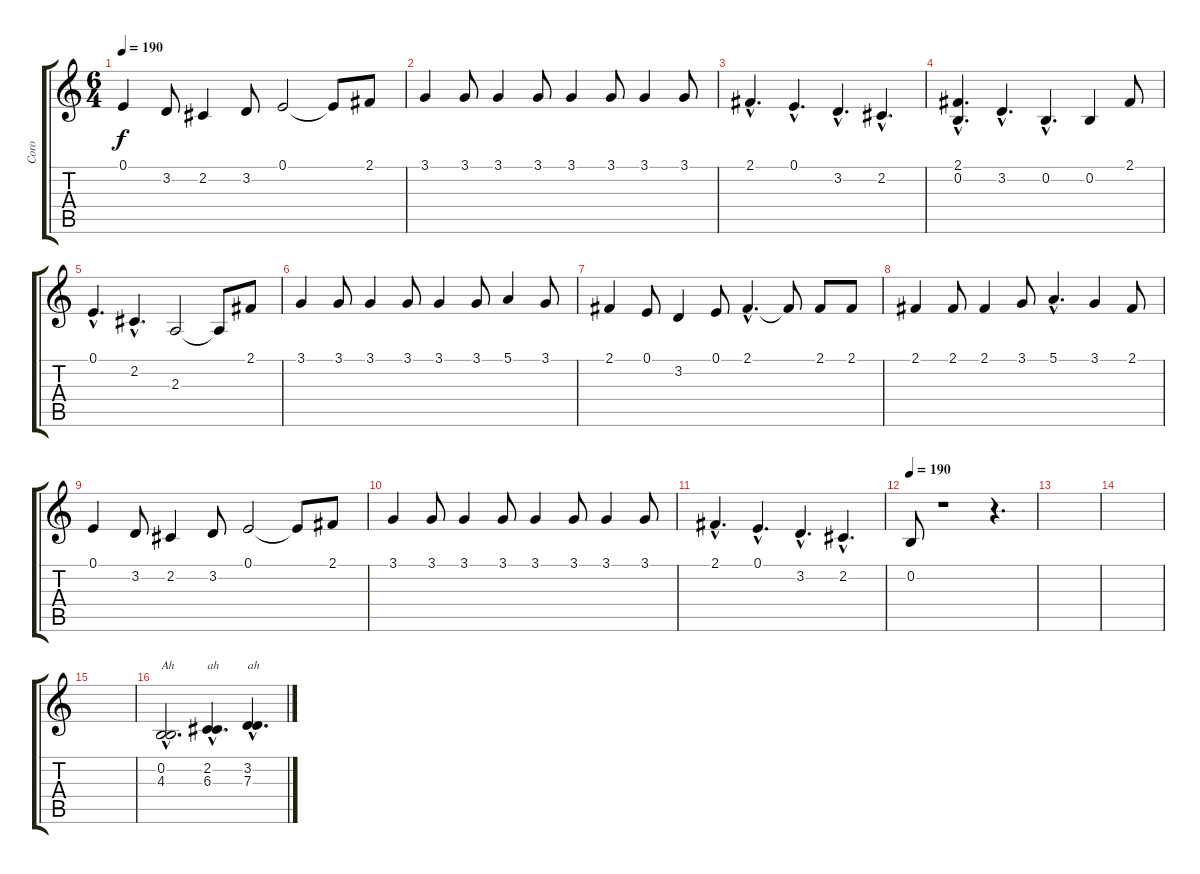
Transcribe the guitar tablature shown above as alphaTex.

\track ("Coro" "Coro") {instrument harmonica}
\staff {score tabs}
\tuning (E4 B3 G3 D3 A2 E2) {hide}
\ts (6 4)
\tempo 190
\clef g2
\ks c
0.1.4{dy f} 3.2.8 2.2.4 3.2.8 0.1.2 0.1{t}.8 2.1.8 |
3.1.4 3.1.8 3.1.4 3.1.8 3.1.4 3.1.8 3.1.4 3.1.8 |
2.1{hac}.4{d} 0.1{hac}.4{d} 3.2{hac}.4{d} 2.2{hac}.4{d} |
(2.1{hac} 0.2{hac}).4{d} 3.2{hac}.4{d} 0.2{hac}.4{d} 0.2.4 2.1.8 |
0.1{hac}.4{d} 2.2{hac}.4{d} 2.3.2 2.3{t}.8 2.1.8 |
3.1.4 3.1.8 3.1.4 3.1.8 3.1.4 3.1.8 5.1.4 3.1.8 |
2.1.4 0.1.8 3.2.4 0.1.8 2.1{hac}.4{d} 2.1{t}.8 2.1.8 2.1.8 |
2.1.4 2.1.8 2.1.4 3.1.8 5.1{hac}.4{d} 3.1.4 2.1.8 |
0.1.4 3.2.8 2.2.4 3.2.8 0.1.2 0.1{t}.8 2.1.8 |
3.1.4 3.1.8 3.1.4 3.1.8 3.1.4 3.1.8 3.1.4 3.1.8 |
2.1{hac}.4{d} 0.1{hac}.4{d} 3.2{hac}.4{d} 2.2{hac}.4{d} |
\tempo 185
\tempo 190
0.2.8 r.1 r.4{d} |
|
|
|
(0.2{hac} 4.3{hac}).2{d txt "Ah"} (2.2{hac} 6.3{hac}).4{d txt "ah"} (3.2{hac} 7.3{hac}).4{d txt "ah"}
